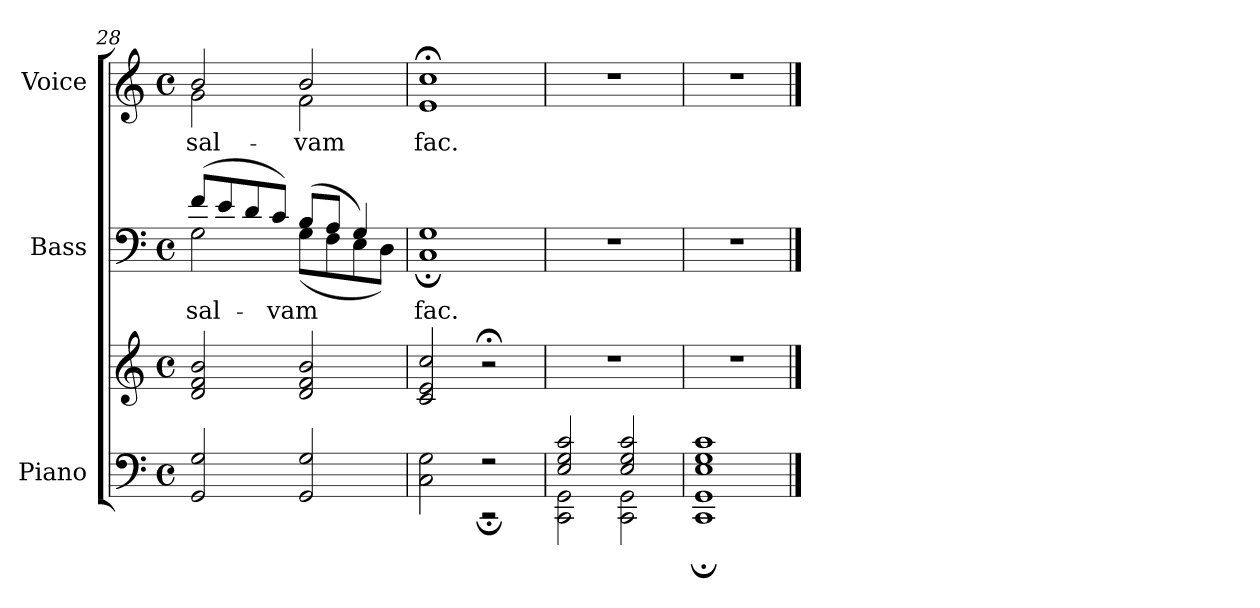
**kern	**kern	**kern	**text	**kern	**text
*part3	*part3	*part2	*part2	*part1	*part1
*staff4	*staff3	*staff2	*staff2	*staff1	*staff1
*I"Piano	*	*I"Bass	*	*I"Voice	*
*I'Pno.	*	*I'B.	*	*I'Voice	*
*clefF4	*clefG2	*clefF4	*	*clefG2	*
*k[]	*k[]	*k[]	*	*k[]	*
*C:	*C:	*C:	*	*C:	*
*M4/4	*M4/4	*M4/4	*	*M4/4	*
*met(c)	*met(c)	*met(c)	*	*met(c)	*
=28	=28	=28	=28	=28	=28
*^	*	*	*	*	*
!	!	!	!	!LO:LY:b:color=#000000	!	!
*	*	*	*^	*	*	*
!	!	!	!	!	!	!LO:TX:t=rit.	!
!	!	!	!	!	!	!LO:TX:t=rit.	!
!	!	!	!	!	!	!LO:TX:t=rit.	!
!	!	!	!	!	!	!	!LO:LY:b:color=#000000
*	*	*	*	*	*	*^	*
2GGi/ 2Gi	2GGGi/yy	2di/ 2fi 2bi	(8fi/L	2Gi\	sal-	2bi/	2gi\	sal-
.	.	.	8ei/	.	.	.	.	.
.	.	.	8di/	.	.	.	.	.
!	!	!	!	!	!LO:LY:b:color=#000000	!	!	!
.	.	.	8ci/J)	.	-vam	.	.	.
!	!	!	!	!	!	!	!	!LO:LY:b:color=#000000
2GGi/ 2Gi	2GGGi/yy	2di/ 2fi 2bi	(8Bi/L	(8Gi\L	.	2bi/	2fi\	-vam
.	.	.	8Ai/J	8Fi\	.	.	.	.
.	.	.	4Gi/)	8Ei\	.	.	.	.
.	.	.	.	8Di\J)	.	.	.	.
=29	=29	=29	=29	=29	=29	=29	=29	=29
!	!	!	!	!	!LO:LY:b:color=#000000	!	!	!
!	!	!	!	!	!	!	!	!LO:LY:b:color=#000000
2Ci\ 2Gi	2CCi/yy	2ci/ 2ei 2cci	1Gi	1C;i	fac.	1cc;i	1ei	fac.
2r	2r;	2r;	.	.	.	.	.	.
*	*	*	*v	*v	*	*	*	*
*	*	*	*	*	*v	*v	*
=30	=30	=30	=30	=30	=30	=30
*	*^	*	*	*	*	*
2Ei/ 2Gi 2ci	2CCi\ 2GGi	2CCCi\yy	1r	1r	.	1r	.
2Ei/ 2Gi 2ci	2CCi\ 2GGi	2CCCi\yy	.	.	.	.	.
=31	=31	=31	=31	=31	=31	=31	=31
1Ei 1Gi 1ci	1CCi; 1GGi;	1CCCiyy	1r	1r	.	1r	.
*v	*v	*v	*	*	*	*	*
==	==	==	==	==	==
*-	*-	*-	*-	*-	*-
